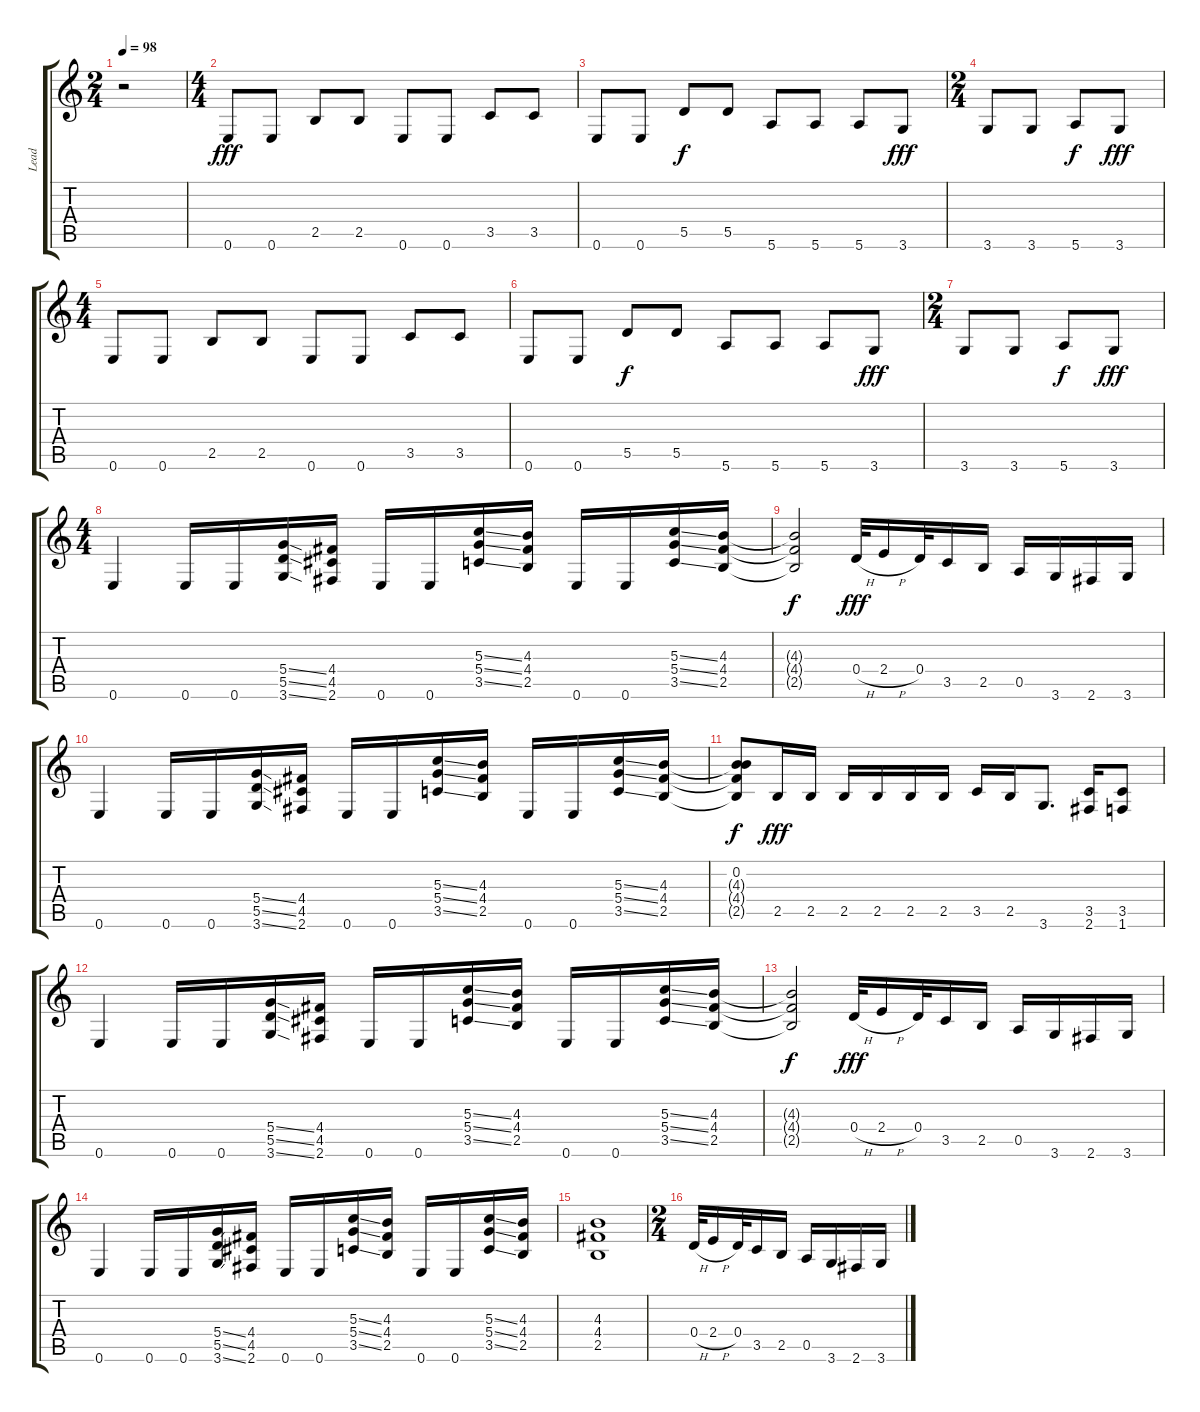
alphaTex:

\track ("Lead" "Lead") {instrument overdrivenguitar}
\staff {score tabs}
\tuning (E4 B3 G3 D3 A2 E2) {hide}
\ts (2 4)
\tempo 98
\clef g2
\ks c
r.2{dy f} |
\ts (4 4)
0.6.8{dy fff} 0.6.8 2.5.8 2.5.8 0.6.8 0.6.8 3.5.8 3.5.8 |
0.6.8 0.6.8 5.5.8{dy f} 5.5.8 5.6.8 5.6.8 5.6.8 3.6.8{dy fff} |
\ts (2 4)
3.6.8 3.6.8 5.6.8{dy f} 3.6.8{dy fff} |
\ts (4 4)
0.6.8 0.6.8 2.5.8 2.5.8 0.6.8 0.6.8 3.5.8 3.5.8 |
0.6.8 0.6.8 5.5.8{dy f} 5.5.8 5.6.8 5.6.8 5.6.8 3.6.8{dy fff} |
\ts (2 4)
3.6.8 3.6.8 5.6.8{dy f} 3.6.8{dy fff} |
\ts (4 4)
0.6.4 0.6.16 0.6.16 (5.4{ss} 5.5{ss} 3.6{ss}).16 (4.4 4.5 2.6).16 0.6.16 0.6.16 (5.3{ss} 5.4{ss} 3.5{ss}).16 (4.3 4.4 2.5).16 0.6.16 0.6.16 (5.3{ss} 5.4{ss} 3.5{ss}).16 (4.3 4.4 2.5).16 |
(4.3{t} 4.4{t} 2.5{t}).2{dy f} 0.4{h}.32{dy fff} 2.4{h}.16 0.4.32 3.5.16 2.5.16 0.5.16 3.6.16 2.6.16 3.6.16 |
0.6.4 0.6.16 0.6.16 (5.4{ss} 5.5{ss} 3.6{ss}).16 (4.4 4.5 2.6).16 0.6.16 0.6.16 (5.3{ss} 5.4{ss} 3.5{ss}).16 (4.3 4.4 2.5).16 0.6.16 0.6.16 (5.3{ss} 5.4{ss} 3.5{ss}).16 (4.3 4.4 2.5).16 |
(0.2 4.3{t} 4.4{t} 2.5{t}).8{dy f} 2.5.16{dy fff} 2.5.16 2.5.16 2.5.16 2.5.16 2.5.16 3.5.16 2.5.16 3.6.8{d} (3.5 2.6).16 (3.5 1.6).8 |
0.6.4 0.6.16 0.6.16 (5.4{ss} 5.5{ss} 3.6{ss}).16 (4.4 4.5 2.6).16 0.6.16 0.6.16 (5.3{ss} 5.4{ss} 3.5{ss}).16 (4.3 4.4 2.5).16 0.6.16 0.6.16 (5.3{ss} 5.4{ss} 3.5{ss}).16 (4.3 4.4 2.5).16 |
(4.3{t} 4.4{t} 2.5{t}).2{dy f} 0.4{h}.32{dy fff} 2.4{h}.16 0.4.32 3.5.16 2.5.16 0.5.16 3.6.16 2.6.16 3.6.16 |
0.6.4 0.6.16 0.6.16 (5.4{ss} 5.5{ss} 3.6{ss}).16 (4.4 4.5 2.6).16 0.6.16 0.6.16 (5.3{ss} 5.4{ss} 3.5{ss}).16 (4.3 4.4 2.5).16 0.6.16 0.6.16 (5.3{ss} 5.4{ss} 3.5{ss}).16 (4.3 4.4 2.5).16 |
(4.3 4.4 2.5).1 |
\ts (2 4)
0.4{h}.32 2.4{h}.16 0.4.32 3.5.16 2.5.16 0.5.16 3.6.16 2.6.16 3.6.16
